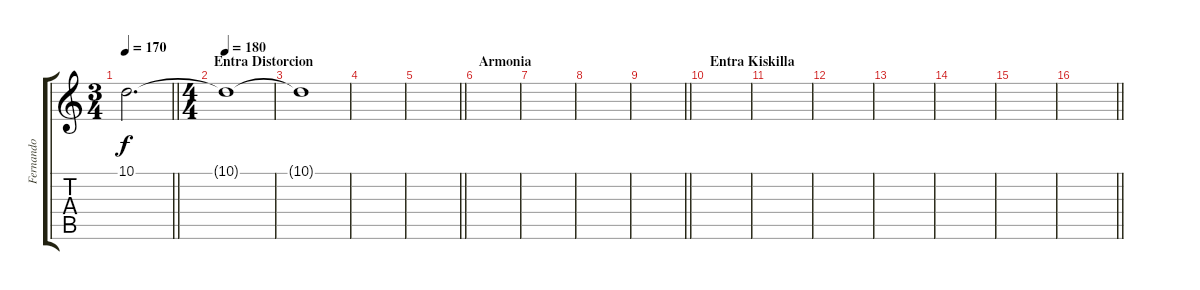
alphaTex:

\track ("Fernando" "Fernando") {instrument flute}
\staff {score tabs}
\tuning (E4 B3 G3 D3 A2 E2) {hide}
\ts (3 4)
\tempo 170
\clef g2
\barLineRight lightlight
\ks c
10.1.2{d dy f} |
\ts (4 4)
\section ("" "Entra Distorcion")
\tempo 180
10.1{t}.1 |
10.1{t}.1 |
|
\barLineRight lightlight
|
\section ("" "Armonia")
|
|
|
\barLineRight lightlight
|
\section ("" "Entra Kiskilla")
|
|
|
|
|
|
\barLineRight lightlight
